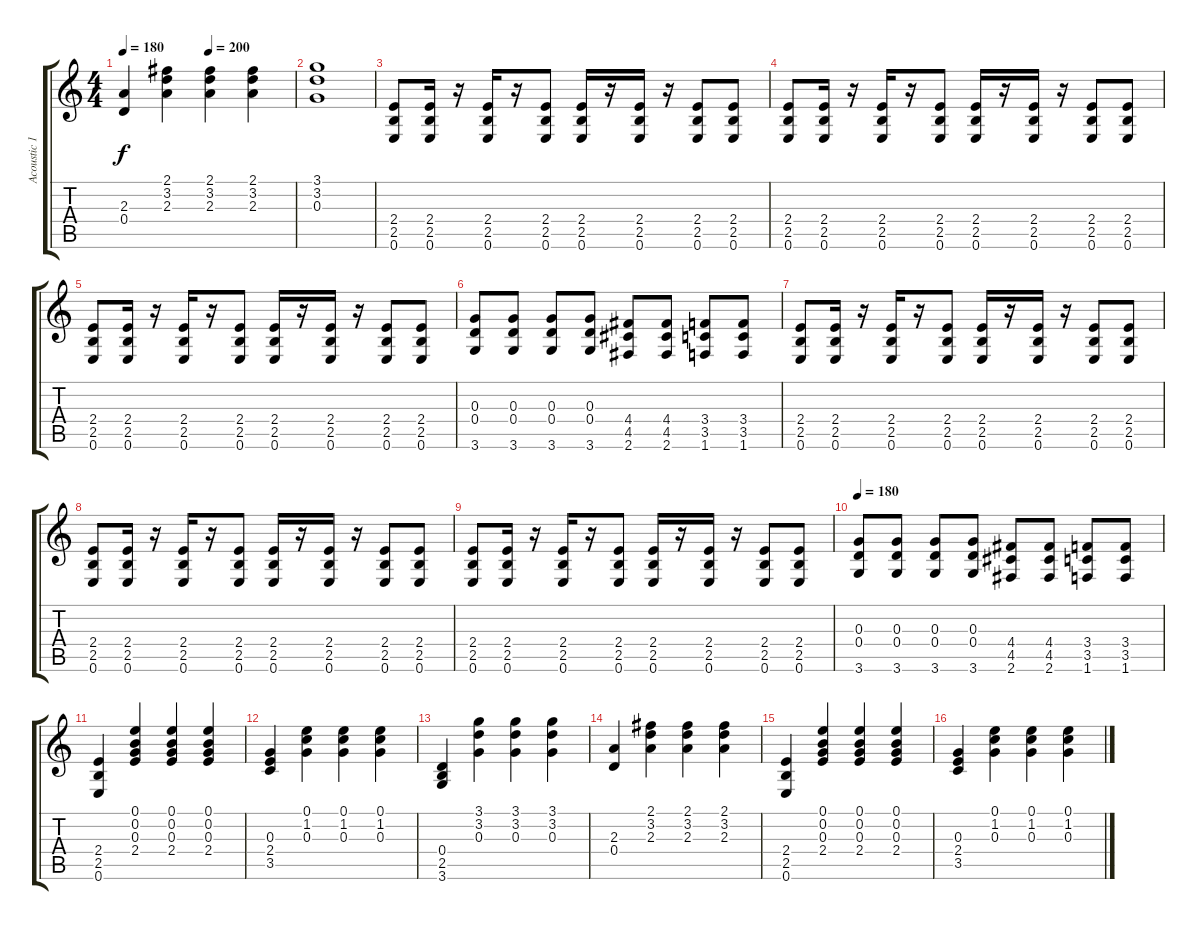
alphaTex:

\track ("Acoustic 1" "Acoustic 1") {instrument acousticguitarsteel}
\staff {score tabs}
\tuning (E4 B3 G3 D3 A2 E2) {hide}
\ts (4 4)
\tempo 180
\tempo (200 0.5)
\clef g2
\ks c
(2.3 0.4).4{dy f} (2.1 3.2 2.3).4 (2.1 3.2 2.3).4 (2.1 3.2 2.3).4 |
(3.1 3.2 0.3).1 |
(2.4 2.5 0.6).8 (2.4 2.5 0.6).16 r.16 (2.4 2.5 0.6).16 r.16 (2.4 2.5 0.6).8 (2.4 2.5 0.6).16 r.16 (2.4 2.5 0.6).16 r.16 (2.4 2.5 0.6).8 (2.4 2.5 0.6).8 |
(2.4 2.5 0.6).8 (2.4 2.5 0.6).16 r.16 (2.4 2.5 0.6).16 r.16 (2.4 2.5 0.6).8 (2.4 2.5 0.6).16 r.16 (2.4 2.5 0.6).16 r.16 (2.4 2.5 0.6).8 (2.4 2.5 0.6).8 |
(2.4 2.5 0.6).8 (2.4 2.5 0.6).16 r.16 (2.4 2.5 0.6).16 r.16 (2.4 2.5 0.6).8 (2.4 2.5 0.6).16 r.16 (2.4 2.5 0.6).16 r.16 (2.4 2.5 0.6).8 (2.4 2.5 0.6).8 |
(0.3 0.4 3.6).8 (0.3 0.4 3.6).8 (0.3 0.4 3.6).8 (0.3 0.4 3.6).8 (4.4 4.5 2.6).8 (4.4 4.5 2.6).8 (3.4 3.5 1.6).8 (3.4 3.5 1.6).8 |
(2.4 2.5 0.6).8 (2.4 2.5 0.6).16 r.16 (2.4 2.5 0.6).16 r.16 (2.4 2.5 0.6).8 (2.4 2.5 0.6).16 r.16 (2.4 2.5 0.6).16 r.16 (2.4 2.5 0.6).8 (2.4 2.5 0.6).8 |
(2.4 2.5 0.6).8 (2.4 2.5 0.6).16 r.16 (2.4 2.5 0.6).16 r.16 (2.4 2.5 0.6).8 (2.4 2.5 0.6).16 r.16 (2.4 2.5 0.6).16 r.16 (2.4 2.5 0.6).8 (2.4 2.5 0.6).8 |
(2.4 2.5 0.6).8 (2.4 2.5 0.6).16 r.16 (2.4 2.5 0.6).16 r.16 (2.4 2.5 0.6).8 (2.4 2.5 0.6).16 r.16 (2.4 2.5 0.6).16 r.16 (2.4 2.5 0.6).8 (2.4 2.5 0.6).8 |
\tempo 180
(0.3 0.4 3.6).8 (0.3 0.4 3.6).8 (0.3 0.4 3.6).8 (0.3 0.4 3.6).8 (4.4 4.5 2.6).8 (4.4 4.5 2.6).8 (3.4 3.5 1.6).8 (3.4 3.5 1.6).8 |
(2.4 2.5 0.6).4 (0.1 0.2 0.3 2.4).4 (0.1 0.2 0.3 2.4).4 (0.1 0.2 0.3 2.4).4 |
(0.3 2.4 3.5).4 (0.1 1.2 0.3).4 (0.1 1.2 0.3).4 (0.1 1.2 0.3).4 |
(0.4 2.5 3.6).4 (3.1 3.2 0.3).4 (3.1 3.2 0.3).4 (3.1 3.2 0.3).4 |
(2.3 0.4).4 (2.1 3.2 2.3).4 (2.1 3.2 2.3).4 (2.1 3.2 2.3).4 |
(2.4 2.5 0.6).4 (0.1 0.2 0.3 2.4).4 (0.1 0.2 0.3 2.4).4 (0.1 0.2 0.3 2.4).4 |
(0.3 2.4 3.5).4 (0.1 1.2 0.3).4 (0.1 1.2 0.3).4 (0.1 1.2 0.3).4
